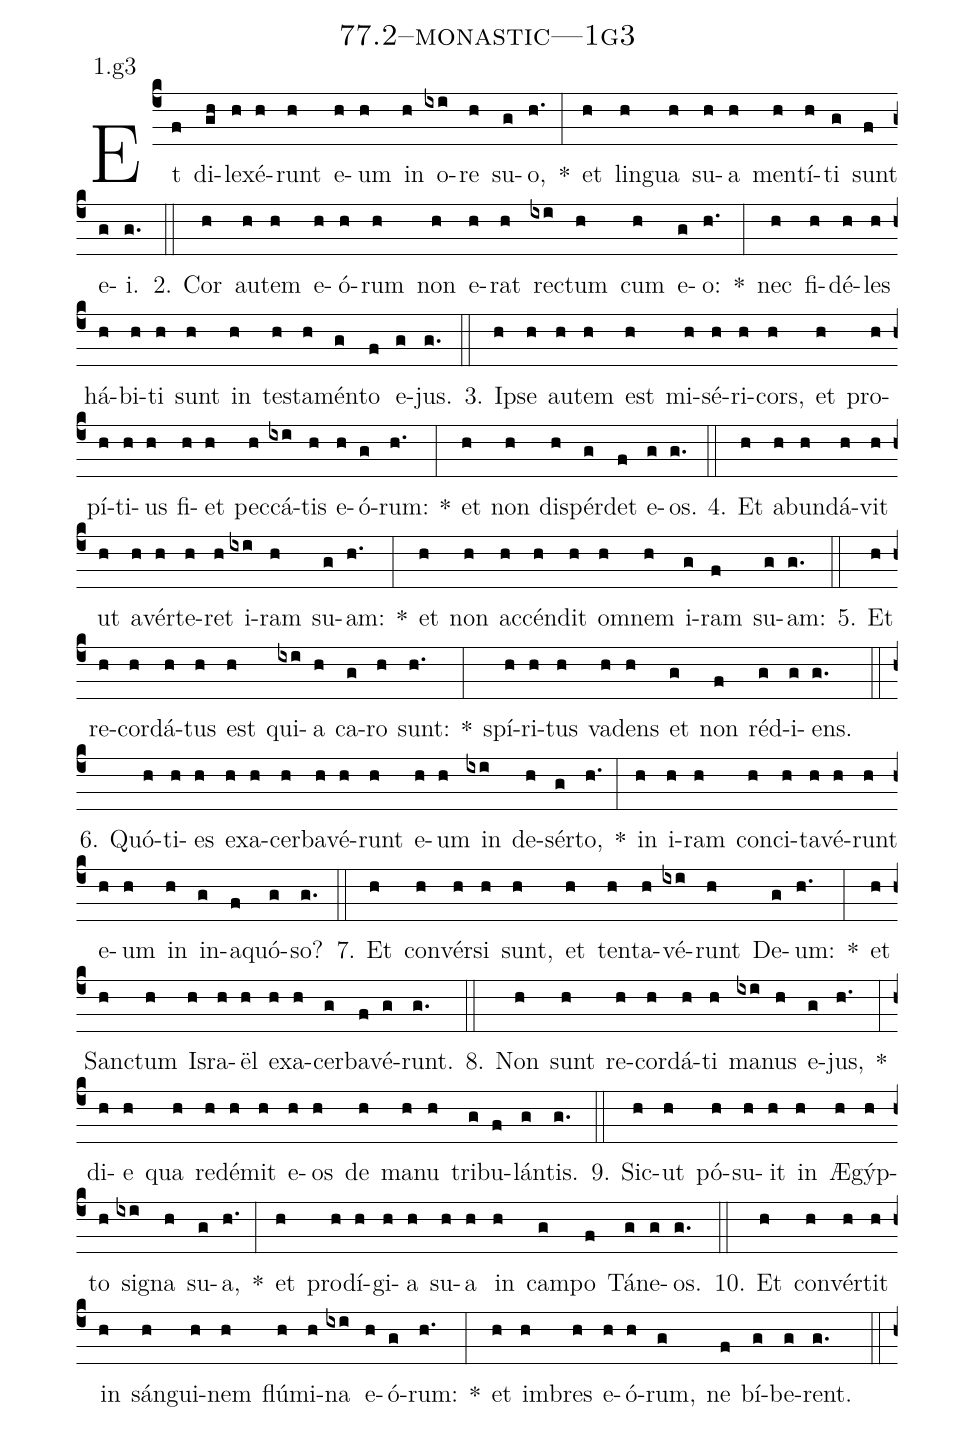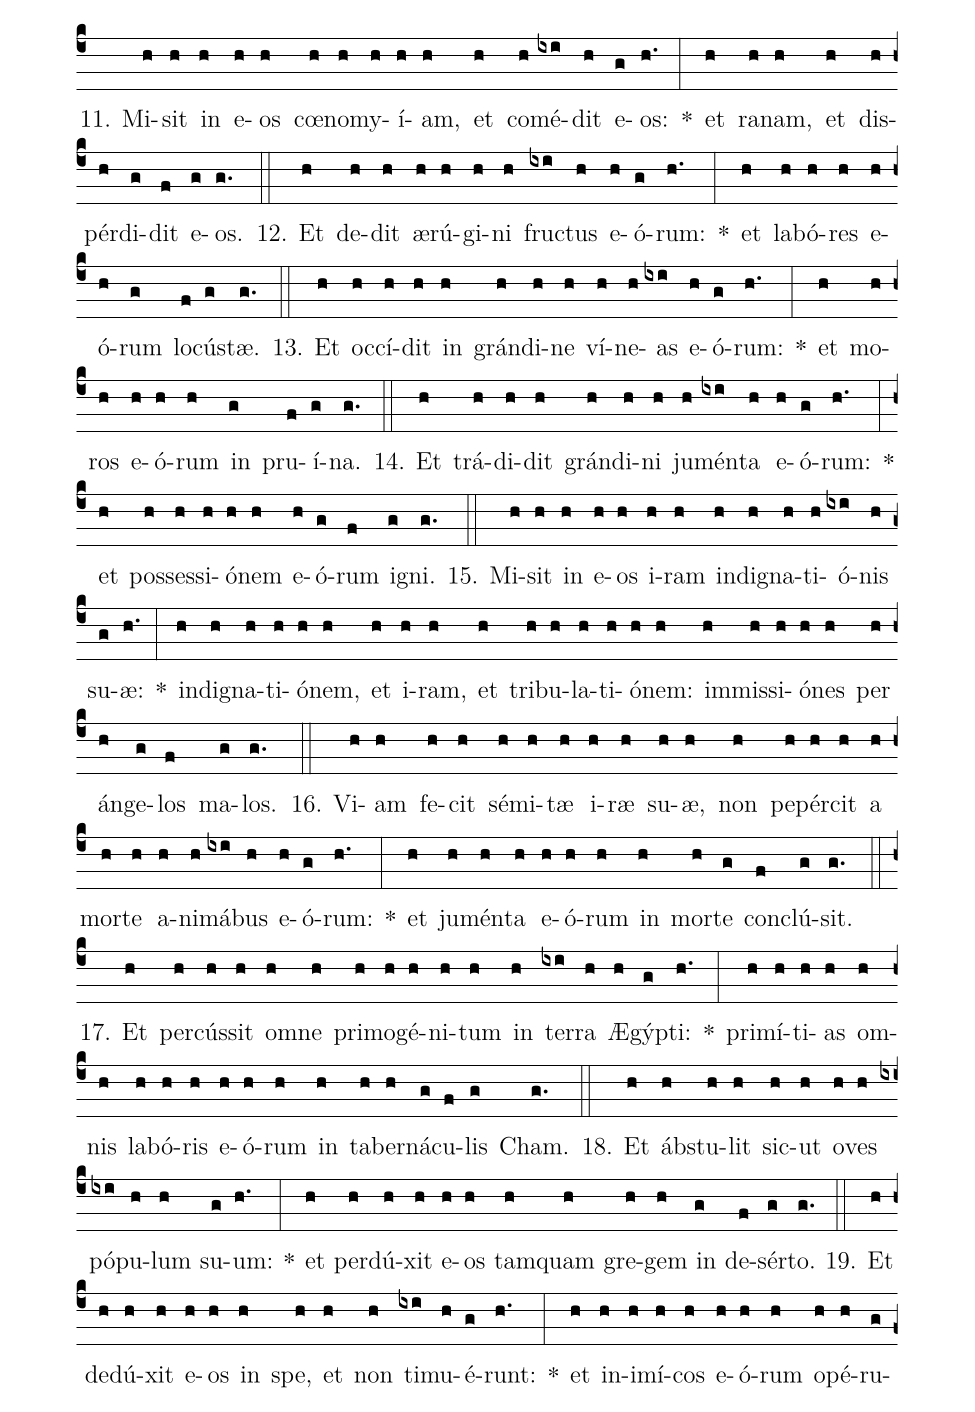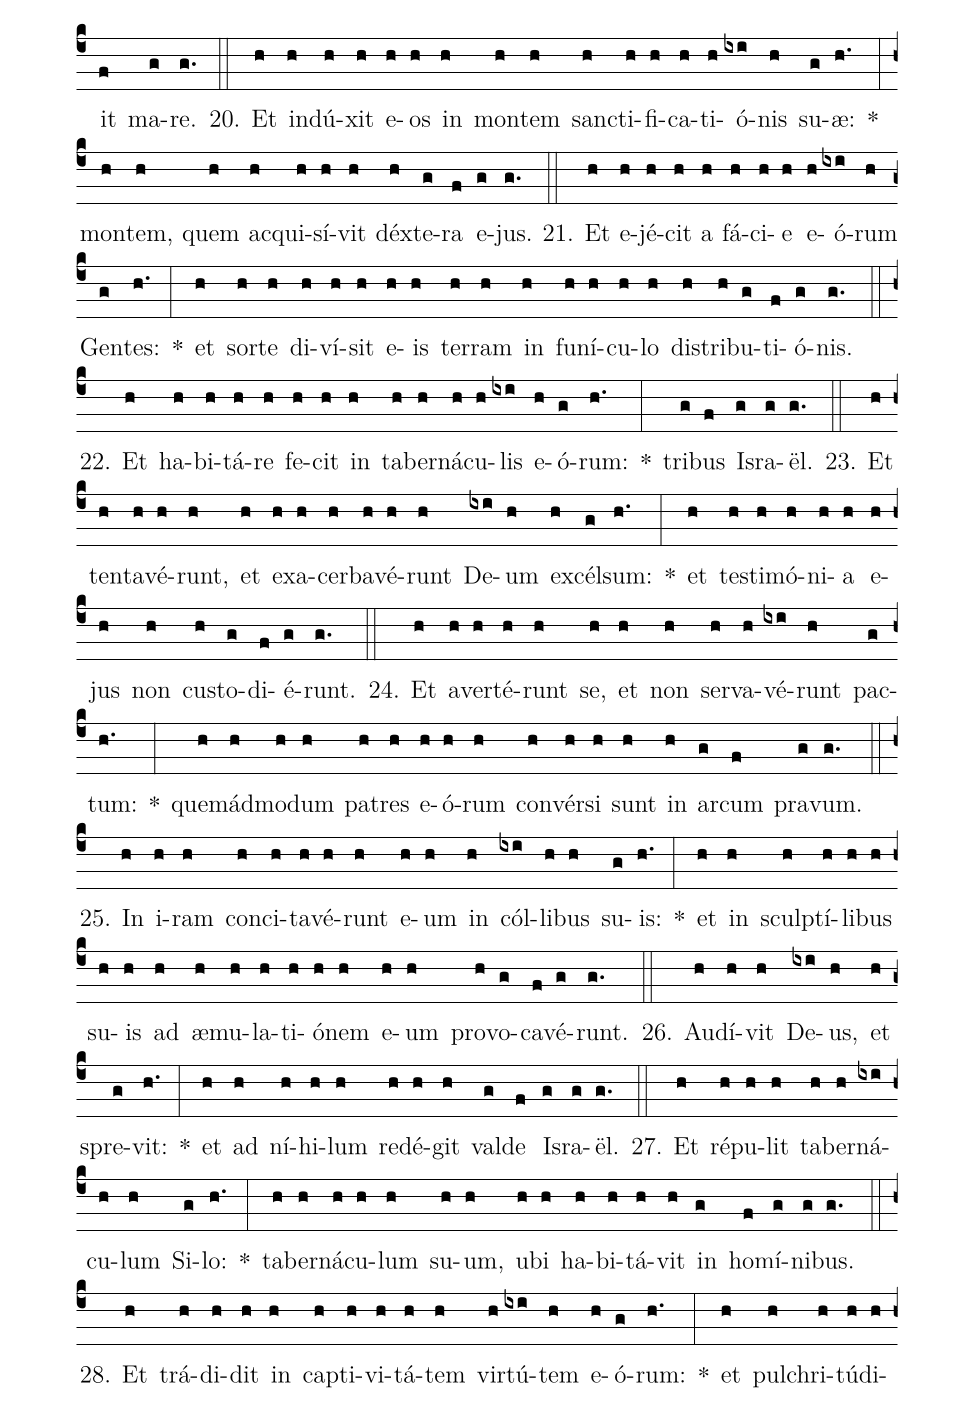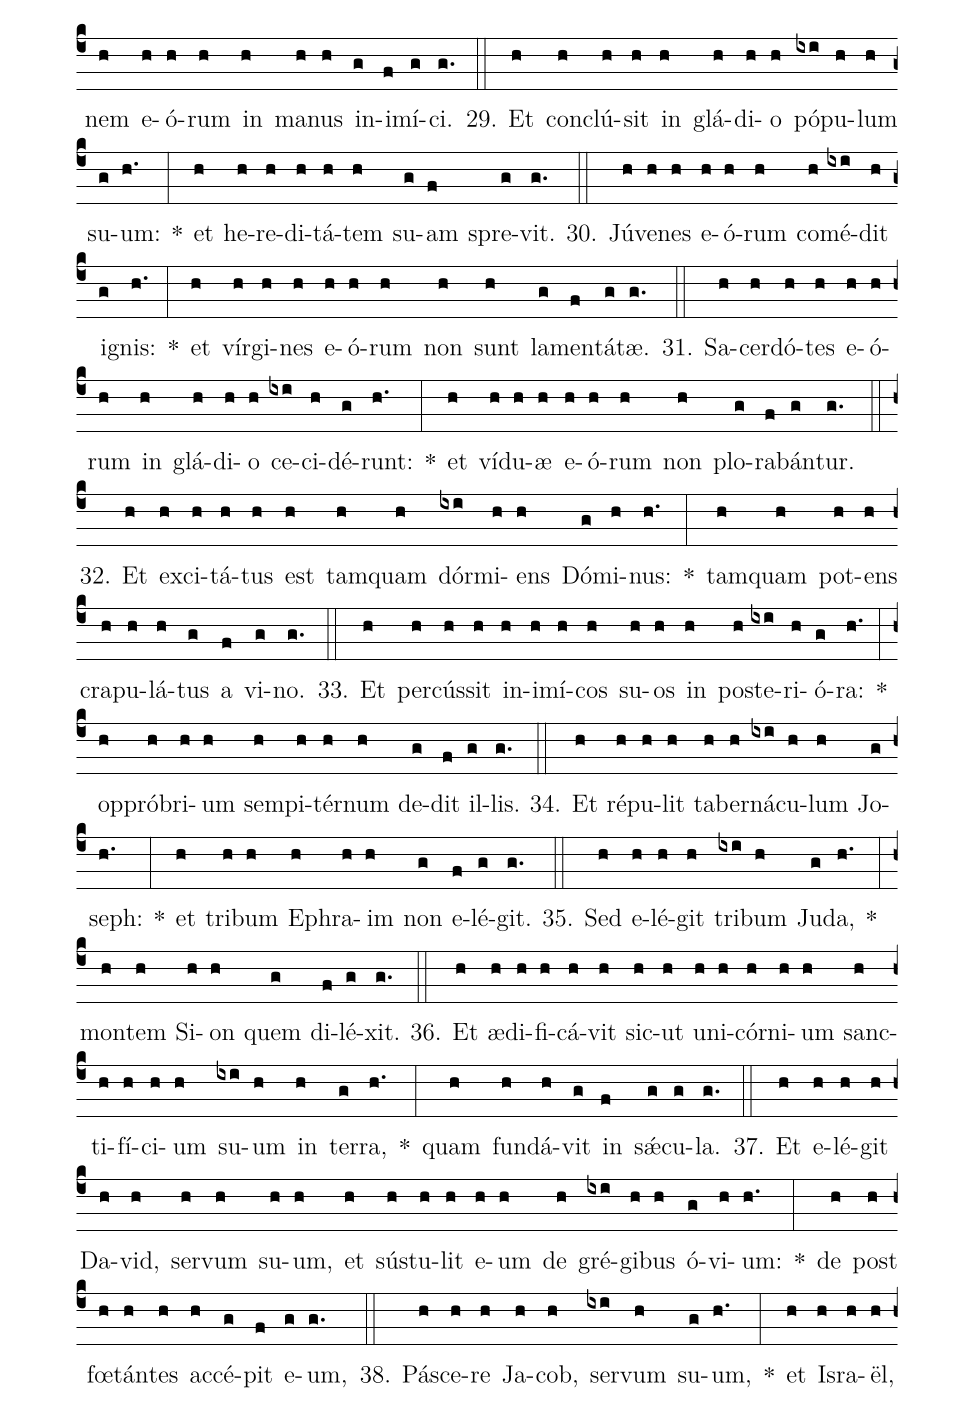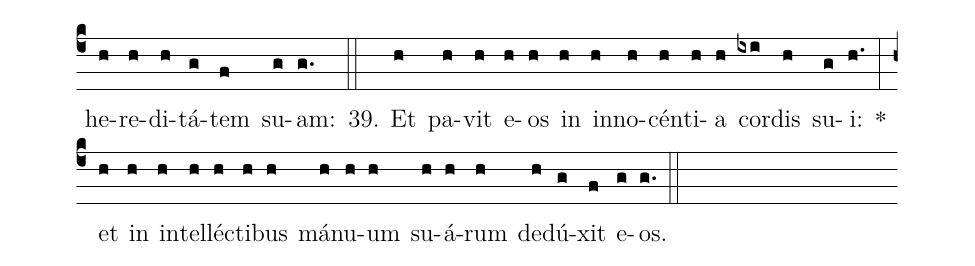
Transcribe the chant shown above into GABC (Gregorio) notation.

name: 77.2--monastic---1g3;
annotation: 1.g3;
%%
(c4)Et(f) di(gh)le(h)xé(h)runt(h) e(h)um(h) in(h) o(ixi)re(h) su(g)o,(h.) *(:) et(h) lin(h)gua(h) su(h)a(h) men(h)tí(h)ti(g) sunt(f) e(g)i.(g.) (::)
2. Cor(h) au(h)tem(h) e(h)ó(h)rum(h) non(h) e(h)rat(h) rec(ixi)tum(h) cum(h) e(g)o:(h.) *(:) nec(h) fi(h)dé(h)les(h) há(h)bi(h)ti(h) sunt(h) in(h) tes(h)ta(h)mén(g)to(f) e(g)jus.(g.) (::)
3. Ip(h)se(h) au(h)tem(h) est(h) mi(h)sé(h)ri(h)cors,(h) et(h) pro(h)pí(h)ti(h)us(h) fi(h)et(h) pec(h)cá(ixi)tis(h) e(h)ó(g)rum:(h.) *(:) et(h) non(h) dis(h)pér(g)det(f) e(g)os.(g.) (::)
4. Et(h) ab(h)un(h)dá(h)vit(h) ut(h) a(h)vér(h)te(h)ret(h) i(ixi)ram(h) su(g)am:(h.) *(:) et(h) non(h) ac(h)cén(h)dit(h) om(h)nem(h) i(g)ram(f) su(g)am:(g.) (::)
5. Et(h) re(h)cor(h)dá(h)tus(h) est(h) qui(ixi)a(h) ca(g)ro(h) sunt:(h.) *(:) spí(h)ri(h)tus(h) va(h)dens(h) et(g) non(f) réd(g)i(g)ens.(g.) (::)
6. Quó(h)ti(h)es(h) ex(h)a(h)cer(h)ba(h)vé(h)runt(h) e(h)um(h) in(ixi) de(h)sér(g)to,(h.) *(:) in(h) i(h)ram(h) con(h)ci(h)ta(h)vé(h)runt(h) e(h)um(h) in(h) in(g)a(f)quó(g)so?(g.) (::)
7. Et(h) con(h)vér(h)si(h) sunt,(h) et(h) ten(h)ta(h)vé(ixi)runt(h) De(g)um:(h.) *(:) et(h) Sanc(h)tum(h) Is(h)ra(h)ël(h) ex(h)a(h)cer(g)ba(f)vé(g)runt.(g.) (::)
8. Non(h) sunt(h) re(h)cor(h)dá(h)ti(h) ma(ixi)nus(h) e(g)jus,(h.) *(:) di(h)e(h) qua(h) red(h)é(h)mit(h) e(h)os(h) de(h) ma(h)nu(h) tri(g)bu(f)lán(g)tis.(g.) (::)
9. Sic(h)ut(h) pó(h)su(h)it(h) in(h) Æ(h)gýp(h)to(h) si(ixi)gna(h) su(g)a,(h.) *(:) et(h) prod(h)í(h)gi(h)a(h) su(h)a(h) in(h) cam(g)po(f) Tá(g)ne(g)os.(g.) (::)
10. Et(h) con(h)vér(h)tit(h) in(h) sán(h)gui(h)nem(h) flú(h)mi(h)na(ixi) e(h)ó(g)rum:(h.) *(:) et(h) im(h)bres(h) e(h)ó(h)rum,(g) ne(f) bí(g)be(g)rent.(g.) (::)
11. Mi(h)sit(h) in(h) e(h)os(h) cœ(h)no(h)my(h)í(h)am,(h) et(h) com(h)é(ixi)dit(h) e(g)os:(h.) *(:) et(h) ra(h)nam,(h) et(h) dis(h)pér(h)di(g)dit(f) e(g)os.(g.) (::)
12. Et(h) de(h)dit(h) æ(h)rú(h)gi(h)ni(h) fruc(ixi)tus(h) e(h)ó(g)rum:(h.) *(:) et(h) la(h)bó(h)res(h) e(h)ó(h)rum(g) lo(f)cús(g)tæ.(g.) (::)
13. Et(h) oc(h)cí(h)dit(h) in(h) grán(h)di(h)ne(h) ví(h)ne(h)as(ixi) e(h)ó(g)rum:(h.) *(:) et(h) mo(h)ros(h) e(h)ó(h)rum(h) in(g) pru(f)í(g)na.(g.) (::)
14. Et(h) trá(h)di(h)dit(h) grán(h)di(h)ni(h) ju(h)mén(ixi)ta(h) e(h)ó(g)rum:(h.) *(:) et(h) pos(h)ses(h)si(h)ó(h)nem(h) e(h)ó(g)rum(f) i(g)gni.(g.) (::)
15. Mi(h)sit(h) in(h) e(h)os(h) i(h)ram(h) in(h)di(h)gna(h)ti(h)ó(ixi)nis(h) su(g)æ:(h.) *(:) in(h)di(h)gna(h)ti(h)ó(h)nem,(h) et(h) i(h)ram,(h) et(h) tri(h)bu(h)la(h)ti(h)ó(h)nem:(h) im(h)mis(h)si(h)ó(h)nes(h) per(h) án(h)ge(g)los(f) ma(g)los.(g.) (::)
16. Vi(h)am(h) fe(h)cit(h) sé(h)mi(h)tæ(h) i(h)ræ(h) su(h)æ,(h) non(h) pe(h)pér(h)cit(h) a(h) mor(h)te(h) a(h)ni(h)má(ixi)bus(h) e(h)ó(g)rum:(h.) *(:) et(h) ju(h)mén(h)ta(h) e(h)ó(h)rum(h) in(h) mor(h)te(g) con(f)clú(g)sit.(g.) (::)
17. Et(h) per(h)cús(h)sit(h) om(h)ne(h) pri(h)mo(h)gé(h)ni(h)tum(h) in(h) ter(ixi)ra(h) Æ(h)gýp(g)ti:(h.) *(:) pri(h)mí(h)ti(h)as(h) om(h)nis(h) la(h)bó(h)ris(h) e(h)ó(h)rum(h) in(h) ta(h)ber(h)ná(g)cu(f)lis(g) Cham.(g.) (::)
18. Et(h) ábs(h)tu(h)lit(h) sic(h)ut(h) o(h)ves(h) pó(ixi)pu(h)lum(h) su(g)um:(h.) *(:) et(h) per(h)dú(h)xit(h) e(h)os(h) tam(h)quam(h) gre(h)gem(h) in(g) de(f)sér(g)to.(g.) (::)
19. Et(h) de(h)dú(h)xit(h) e(h)os(h) in(h) spe,(h) et(h) non(h) ti(ixi)mu(h)é(g)runt:(h.) *(:) et(h) in(h)i(h)mí(h)cos(h) e(h)ó(h)rum(h) o(h)pé(h)ru(g)it(f) ma(g)re.(g.) (::)
20. Et(h) in(h)dú(h)xit(h) e(h)os(h) in(h) mon(h)tem(h) sanc(h)ti(h)fi(h)ca(h)ti(h)ó(ixi)nis(h) su(g)æ:(h.) *(:) mon(h)tem,(h) quem(h) ac(h)qui(h)sí(h)vit(h) déx(h)te(g)ra(f) e(g)jus.(g.) (::)
21. Et(h) e(h)jé(h)cit(h) a(h) fá(h)ci(h)e(h) e(h)ó(ixi)rum(h) Gen(g)tes:(h.) *(:) et(h) sor(h)te(h) di(h)ví(h)sit(h) e(h)is(h) ter(h)ram(h) in(h) fu(h)ní(h)cu(h)lo(h) dis(h)tri(h)bu(g)ti(f)ó(g)nis.(g.) (::)
22. Et(h) ha(h)bi(h)tá(h)re(h) fe(h)cit(h) in(h) ta(h)ber(h)ná(h)cu(h)lis(ixi) e(h)ó(g)rum:(h.) *(:) tri(g)bus(f) Is(g)ra(g)ël.(g.) (::)
23. Et(h) ten(h)ta(h)vé(h)runt,(h) et(h) ex(h)a(h)cer(h)ba(h)vé(h)runt(h) De(ixi)um(h) ex(h)cél(g)sum:(h.) *(:) et(h) tes(h)ti(h)mó(h)ni(h)a(h) e(h)jus(h) non(h) cus(h)to(g)di(f)é(g)runt.(g.) (::)
24. Et(h) a(h)ver(h)té(h)runt(h) se,(h) et(h) non(h) ser(h)va(h)vé(ixi)runt(h) pac(g)tum:(h.) *(:) quem(h)ád(h)mo(h)dum(h) pa(h)tres(h) e(h)ó(h)rum(h) con(h)vér(h)si(h) sunt(h) in(h) ar(g)cum(f) pra(g)vum.(g.) (::)
25. In(h) i(h)ram(h) con(h)ci(h)ta(h)vé(h)runt(h) e(h)um(h) in(h) cól(ixi)li(h)bus(h) su(g)is:(h.) *(:) et(h) in(h) sculp(h)tí(h)li(h)bus(h) su(h)is(h) ad(h) æ(h)mu(h)la(h)ti(h)ó(h)nem(h) e(h)um(h) pro(h)vo(g)ca(f)vé(g)runt.(g.) (::)
26. Au(h)dí(h)vit(h) De(ixi)us,(h) et(h) spre(g)vit:(h.) *(:) et(h) ad(h) ní(h)hi(h)lum(h) red(h)é(h)git(h) val(g)de(f) Is(g)ra(g)ël.(g.) (::)
27. Et(h) ré(h)pu(h)lit(h) ta(h)ber(h)ná(ixi)cu(h)lum(h) Si(g)lo:(h.) *(:) ta(h)ber(h)ná(h)cu(h)lum(h) su(h)um,(h) u(h)bi(h) ha(h)bi(h)tá(h)vit(h) in(g) ho(f)mí(g)ni(g)bus.(g.) (::)
28. Et(h) trá(h)di(h)dit(h) in(h) cap(h)ti(h)vi(h)tá(h)tem(h) vir(h)tú(ixi)tem(h) e(h)ó(g)rum:(h.) *(:) et(h) pul(h)chri(h)tú(h)di(h)nem(h) e(h)ó(h)rum(h) in(h) ma(h)nus(h) in(g)i(f)mí(g)ci.(g.) (::)
29. Et(h) con(h)clú(h)sit(h) in(h) glá(h)di(h)o(h) pó(ixi)pu(h)lum(h) su(g)um:(h.) *(:) et(h) he(h)re(h)di(h)tá(h)tem(h) su(g)am(f) spre(g)vit.(g.) (::)
30. Jú(h)ve(h)nes(h) e(h)ó(h)rum(h) com(h)é(ixi)dit(h) i(g)gnis:(h.) *(:) et(h) vír(h)gi(h)nes(h) e(h)ó(h)rum(h) non(h) sunt(h) la(g)men(f)tá(g)tæ.(g.) (::)
31. Sa(h)cer(h)dó(h)tes(h) e(h)ó(h)rum(h) in(h) glá(h)di(h)o(h) ce(ixi)ci(h)dé(g)runt:(h.) *(:) et(h) ví(h)du(h)æ(h) e(h)ó(h)rum(h) non(h) plo(g)ra(f)bán(g)tur.(g.) (::)
32. Et(h) ex(h)ci(h)tá(h)tus(h) est(h) tam(h)quam(h) dór(ixi)mi(h)ens(h) Dó(g)mi(h)nus:(h.) *(:) tam(h)quam(h) pot(h)ens(h) cra(h)pu(h)lá(h)tus(g) a(f) vi(g)no.(g.) (::)
33. Et(h) per(h)cús(h)sit(h) in(h)i(h)mí(h)cos(h) su(h)os(h) in(h) post(h)e(ixi)ri(h)ó(g)ra:(h.) *(:) op(h)pró(h)bri(h)um(h) sem(h)pi(h)tér(h)num(h) de(g)dit(f) il(g)lis.(g.) (::)
34. Et(h) ré(h)pu(h)lit(h) ta(h)ber(h)ná(ixi)cu(h)lum(h) Jo(g)seph:(h.) *(:) et(h) tri(h)bum(h) E(h)phra(h)im(h) non(g) e(f)lé(g)git.(g.) (::)
35. Sed(h) e(h)lé(h)git(h) tri(ixi)bum(h) Ju(g)da,(h.) *(:) mon(h)tem(h) Si(h)on(h) quem(g) di(f)lé(g)xit.(g.) (::)
36. Et(h) æ(h)di(h)fi(h)cá(h)vit(h) sic(h)ut(h) u(h)ni(h)cór(h)ni(h)um(h) sanc(h)ti(h)fí(h)ci(h)um(h) su(ixi)um(h) in(h) ter(g)ra,(h.) *(:) quam(h) fun(h)dá(h)vit(g) in(f) sǽ(g)cu(g)la.(g.) (::)
37. Et(h) e(h)lé(h)git(h) Da(h)vid,(h) ser(h)vum(h) su(h)um,(h) et(h) sús(h)tu(h)lit(h) e(h)um(h) de(h) gré(ixi)gi(h)bus(h) ó(g)vi(h)um:(h.) *(:) de(h) post(h) fœ(h)tán(h)tes(h) ac(h)cé(g)pit(f) e(g)um,(g.) (::)
38. Pá(h)sce(h)re(h) Ja(h)cob,(h) ser(ixi)vum(h) su(g)um,(h.) *(:) et(h) Is(h)ra(h)ël,(h) he(h)re(h)di(h)tá(g)tem(f) su(g)am:(g.) (::)
39. Et(h) pa(h)vit(h) e(h)os(h) in(h) in(h)no(h)cén(h)ti(h)a(h) cor(ixi)dis(h) su(g)i:(h.) *(:) et(h) in(h) in(h)tel(h)léc(h)ti(h)bus(h) má(h)nu(h)um(h) su(h)á(h)rum(h) de(h)dú(g)xit(f) e(g)os.(g.) (::)
